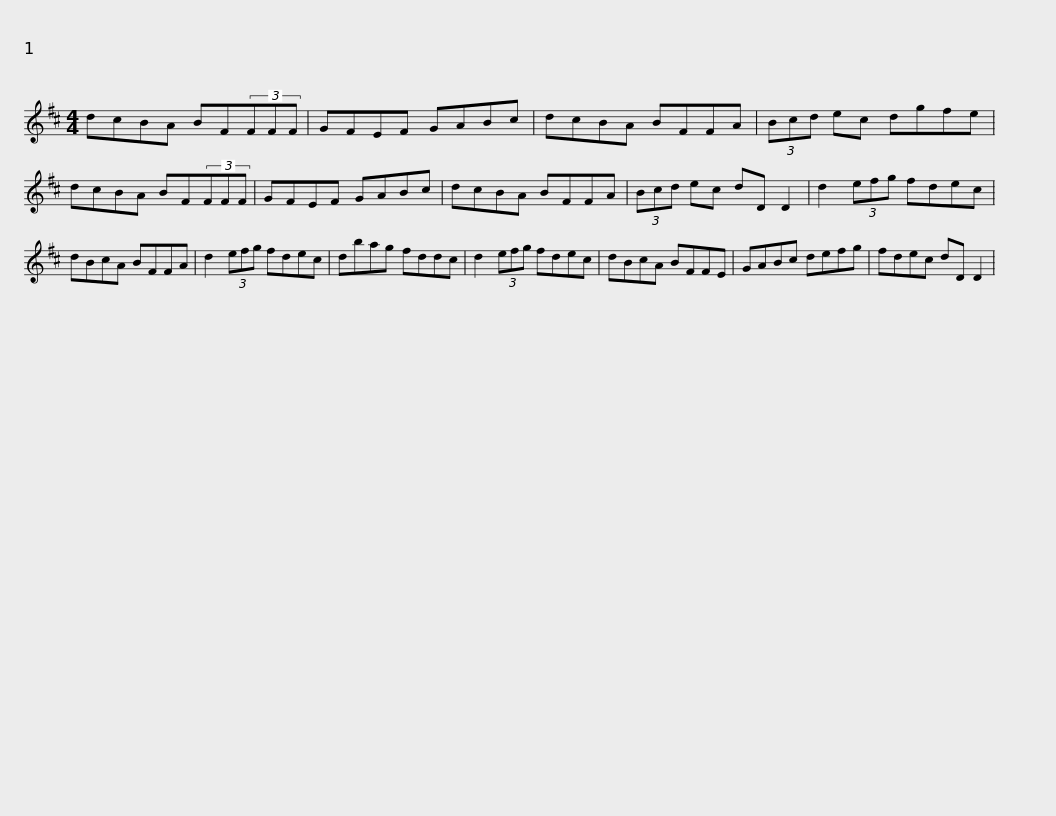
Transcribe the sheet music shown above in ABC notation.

X:1
L:1/8
M:4/4
I:linebreak $
K:D
V:1 treble
V:1
 dcBA BF(3FFF | GFEF GABc | dcBA BFFA | (3Bcd ec dgfe | dcBA BF(3FFF |$ %5
 GFEF GABc | dcBA BFFA | (3Bcd ec dD D2 | d2 (3efg fdec | dBcA BFFA |$ %10
 d2 (3efg fdec | dbag fddc | d2 (3efg fdec | dBcA BFFE | GABc defg |$ %15
 fdec dD D2 | %16
